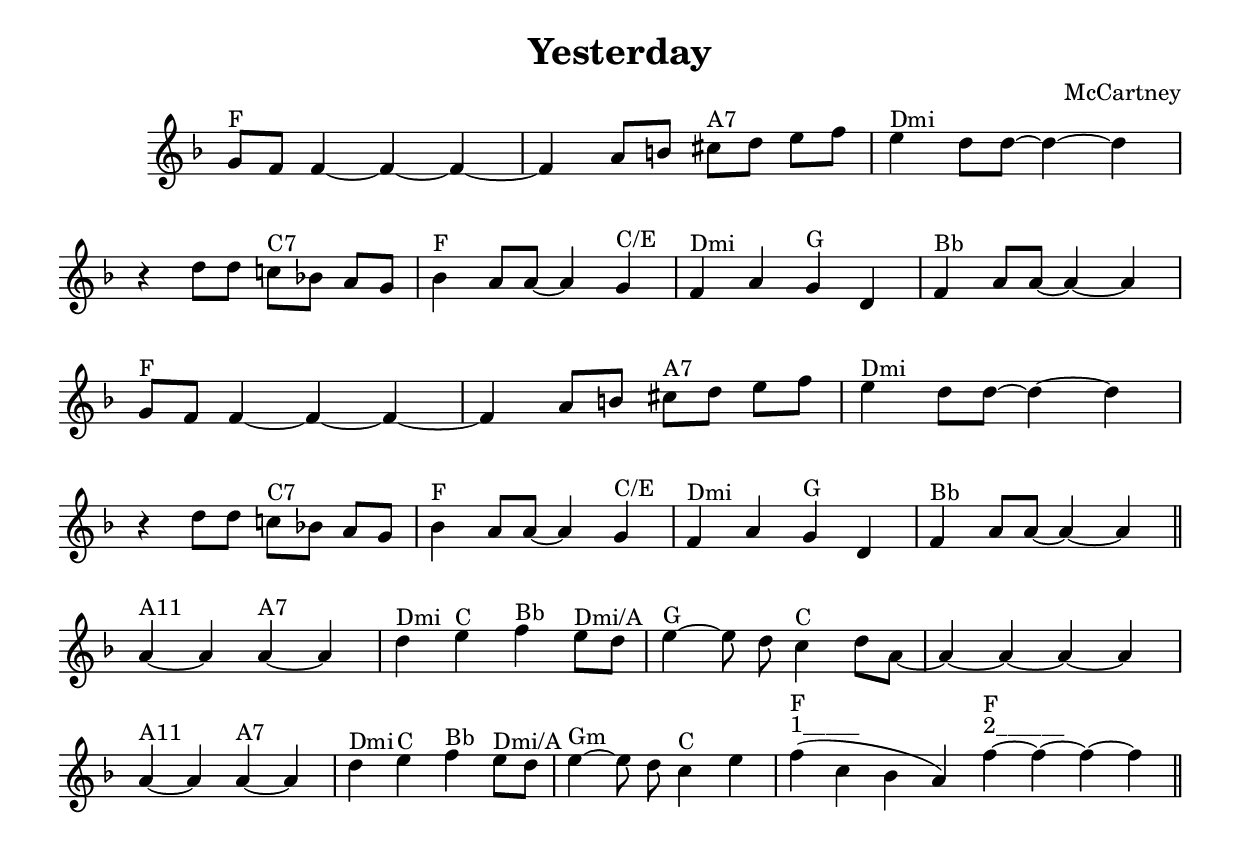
#(ly:set-option 'midi-extension "mid")
\version "2.12.3"
\include "english.ly"
\header{ 
title = "Yesterday"
composer = "McCartney"
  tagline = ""  % removed 
}
%{
 Filename: yesterday
Key: F
Mode: major
Title: Yesterday
Author: McCartney
Time: 4/4
EnteredBy: John Rothfield

      F             Em7   A7   *   Dmi  Dmi/C 
1) |  RS S -- --  | -- GM P#D NS | N DD -- -- |

  Bb    C7      F       C/E  Dmi G     Bb   F 
| -- DD Pm GR | m GG -- R- | S G R D | S GG - - |
                                   * 

      F              Em7   A7    *   Dmi  Dmi/C 
2) |  RS S- -- --  | -- GM P#D  NS | N DD -- -- |

     Bb    C7      F       C/E  Dmi G     Bb   F 
   | -- DD Pm GR | m GG -- R- | S G R D | S GG - - :|
                                      *


      A11  A7     Dmi
                    C Bb  Dmi/A      C        F
                      *        G 
3) || G -  G - |  D N S-  ND | N- -D P   DG | - - - - |

     A11 A7    Dmi Bb Dmi/A      C      F           F
                 C         Gm           1_____      2______
                   *                    *           *           
   | G - G - | D N S- ND | N- -D P N | (S P m G) :| S - - -     ||

  
 %}
  
melody = {
\once \override Staff.TimeSignature #'stencil = ##f
\clef treble
\key c \major
\autoBeamOn  
\cadenzaOn
\bar "|"  d'8[^"F" c'8] c'4~ c'4~  c'4~  \bar "|"  c'4  e'8[ fs'8] gs'8[^"A7" a'8] b'8[ c''8] \bar "|"  b'4^"Dmi" a'8[ a'8]~ a'4~  a'4  \bar "|" \break

\bar "|"  r4  a'8[ a'8] g'8[^"C7" f'8] e'8[ d'8] \bar "|"  f'4^"F" e'8[ e'8]~ e'4  d'4^"C/E"  \bar "|"  c'4^"Dmi" e'4 d'4^"G" a4 \bar "|"  c'4^"Bb" e'8[ e'8]~ e'4~ e'4 \bar "|" \break

\bar "|"  d'8[^"F" c'8] c'4~  c'4~  c'4~  \bar "|"  c'4  e'8[ fs'8] gs'8[^"A7" a'8] b'8[ c''8] \bar "|"  b'4^"Dmi" a'8[ a'8]~ a'4~  a'4  \bar "|" \break

\bar "|"  r4  a'8[ a'8] g'8[^"C7" f'8] e'8[ d'8] \bar "|"  f'4^"F" e'8[ e'8]~ e'4  d'4^"C/E"  \bar "|"  c'4^"Dmi" e'4 d'4^"G" a4 \bar "|"  c'4^"Bb" e'8[ e'8]~ e'4~ e'4 \bar ":|" \break

\bar "||"   e'4~^"A11" e'4 e'4~^"A7" e'4 \bar "|"  a'4^"Dmi" b'4^"C" c''4^"Bb"  b'8[^"Dmi/A" a'8] \bar "|"  b'4~^"G"  b'8 a'8 g'4^"C" a'8[ e'8]~ \bar "|"  e'4~ e'4~ e'4~ e'4 \bar "|" \break

\bar "|"  e'4~^"A11" e'4 e'4~^"A7" e'4 \bar "|"  a'4^"Dmi" b'4^"C" c''4^"Bb"  b'8[^"Dmi/A" a'8] \bar "|"  b'4~^"Gm"  b'8 a'8 g'4^"C" b'4 \bar "|"  c''4(^"1_____"^"F" g'4 f'4 e'4) \bar ":|"  c''4~^"2______"^"F" c''4~ c''4~ c''4 \bar "||"  \break

}

text = \lyricmode {
  
}

\score{
\transpose c' f'
<<
  \new Voice = "one" {
    \melody
  }
  \new Lyrics \lyricsto "one" \text
>>
\layout {
  \context {
       \Score
    \remove "Bar_number_engraver"
  } 
  }
\midi { 
  \context {
    \Score
    tempoWholesPerMinute = #(ly:make-moment 200 4)
   }
 }
}
